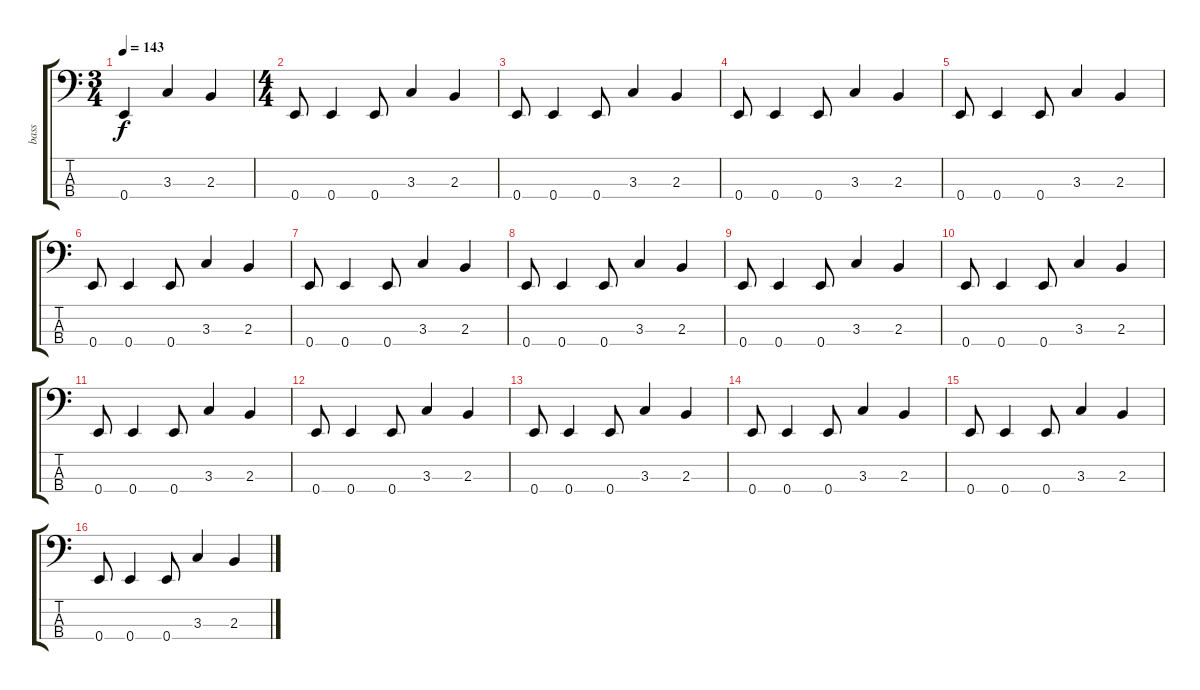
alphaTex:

\track ("bass" "bass") {instrument electricbassfinger}
\staff {score tabs}
\tuning (G2 D2 A1 E1) {hide}
\ts (3 4)
\tempo 143
\clef f4
\ks c
0.4.4{dy f} 3.3.4 2.3.4 |
\ts (4 4)
0.4.8 0.4.4 0.4.8 3.3.4 2.3.4 |
0.4.8 0.4.4 0.4.8 3.3.4 2.3.4 |
0.4.8 0.4.4 0.4.8 3.3.4 2.3.4 |
0.4.8 0.4.4 0.4.8 3.3.4 2.3.4 |
0.4.8 0.4.4 0.4.8 3.3.4 2.3.4 |
0.4.8 0.4.4 0.4.8 3.3.4 2.3.4 |
0.4.8 0.4.4 0.4.8 3.3.4 2.3.4 |
0.4.8 0.4.4 0.4.8 3.3.4 2.3.4 |
0.4.8 0.4.4 0.4.8 3.3.4 2.3.4 |
0.4.8 0.4.4 0.4.8 3.3.4 2.3.4 |
0.4.8 0.4.4 0.4.8 3.3.4 2.3.4 |
0.4.8 0.4.4 0.4.8 3.3.4 2.3.4 |
0.4.8 0.4.4 0.4.8 3.3.4 2.3.4 |
0.4.8 0.4.4 0.4.8 3.3.4 2.3.4 |
0.4.8 0.4.4 0.4.8 3.3.4 2.3.4
